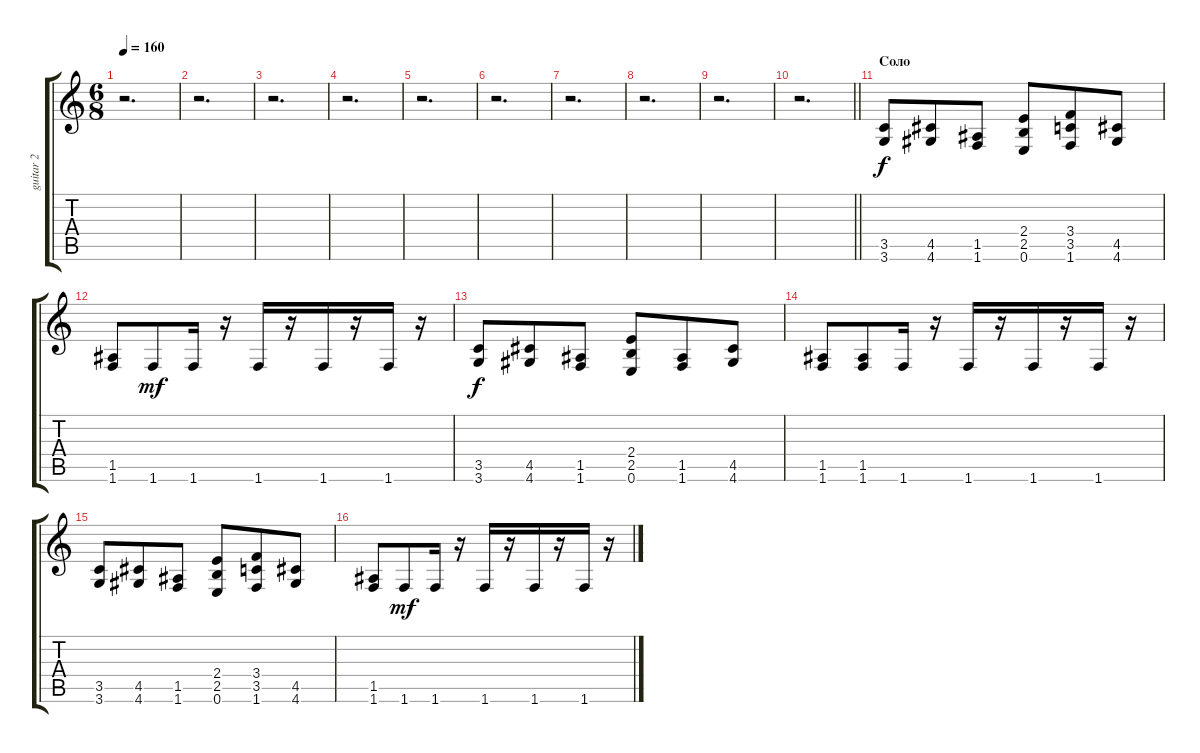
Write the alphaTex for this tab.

\track ("guitar 2" "guitar 2") {instrument distortionguitar}
\staff {score tabs}
\tuning (E4 B3 G3 D3 A2 E2) {hide}
\ts (6 8)
\tempo 160
\clef g2
\ks c
r.2{d dy f} |
r.2{d} |
r.2{d} |
r.2{d} |
r.2{d} |
r.2{d} |
r.2{d} |
r.2{d} |
r.2{d} |
\barLineRight lightlight
r.2{d} |
\section ("" "Соло")
(3.5 3.6).8 (4.5 4.6).8 (1.5 1.6).8 (2.4 2.5 0.6).8 (3.4 3.5 1.6).8 (4.5 4.6).8 |
(1.5 1.6).8 1.6.8{dy mf} 1.6.16 r.16 1.6.16 r.16 1.6.16 r.16 1.6.16 r.16 |
(3.5 3.6).8{dy f} (4.5 4.6).8 (1.5 1.6).8 (2.4 2.5 0.6).8 (1.5 1.6).8 (4.5 4.6).8 |
(1.5 1.6).8 (1.5 1.6).8 1.6.16 r.16 1.6.16 r.16 1.6.16 r.16 1.6.16 r.16 |
(3.5 3.6).8 (4.5 4.6).8 (1.5 1.6).8 (2.4 2.5 0.6).8 (3.4 3.5 1.6).8 (4.5 4.6).8 |
(1.5 1.6).8 1.6.8{dy mf} 1.6.16 r.16 1.6.16 r.16 1.6.16 r.16 1.6.16 r.16
